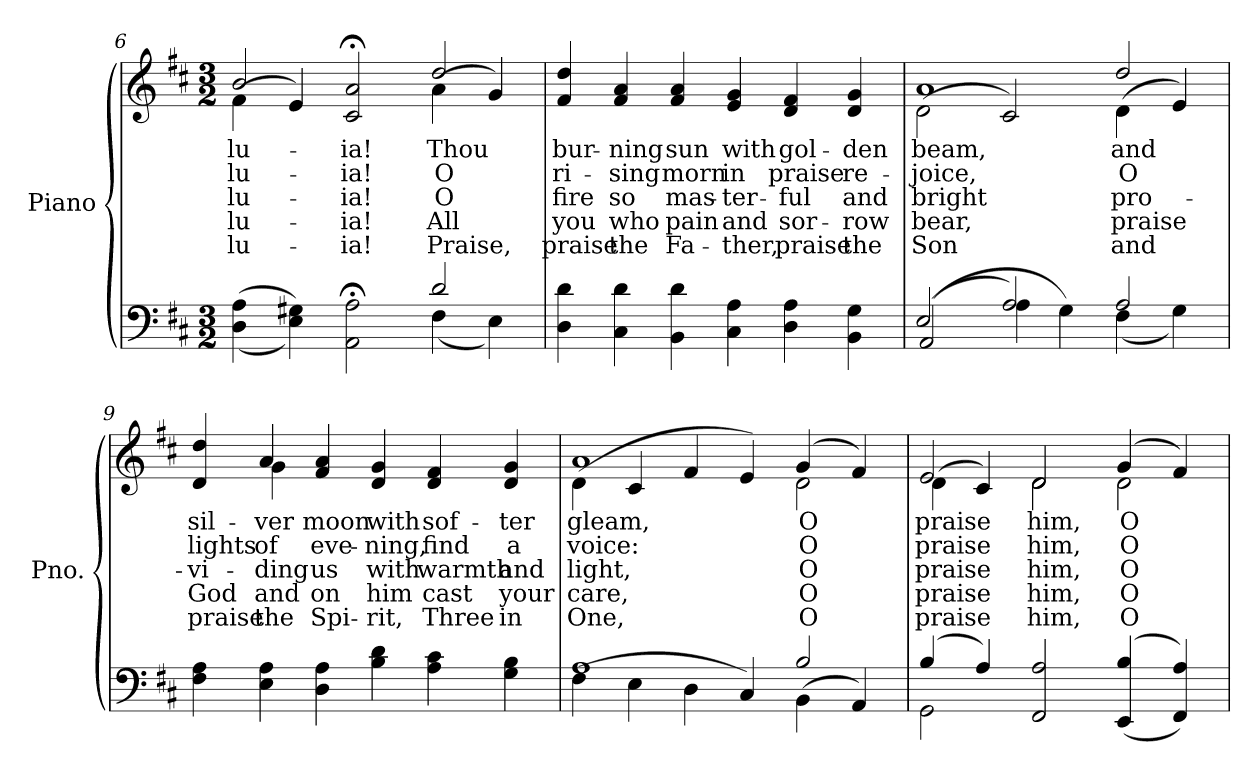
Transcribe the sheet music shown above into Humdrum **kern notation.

**kern	**kern	**text	**text	**text	**text	**text
*part2	*part1	*part1	*part1	*part1	*part1	*part1
*staff2	*staff1	*staff1	*staff1	*staff1	*staff1	*staff1
*I"Piano	*I"Piano	*	*	*	*	*
*I'Pno.	*I'Pno.	*	*	*	*	*
*clefF4	*clefG2	*	*	*	*	*
*k[f#c#]	*k[f#c#]	*	*	*	*	*
*D:	*D:	*	*	*	*	*
*M3/2	*M3/2	*	*	*	*	*
=6	=6	=6	=6	=6	=6	=6
*^	*	*	*	*	*	*
!	!	!	!LO:LY:b:color=#000000	!LO:LY:b:color=#000000	!LO:LY:b:color=#000000	!LO:LY:b:color=#000000	!LO:LY:b:color=#000000
*	*	*^	*	*	*	*	*
((4Di\ 4Ai	1ryy	2bi/	(4f#i\	-lu-	-lu-	-lu-	-lu-	-lu-
4Ei\ 4G#Xi))	.	.	4ei/)	.	.	.	.	.
!	!	!	!	!LO:LY:b:color=#000000	!LO:LY:b:color=#000000	!LO:LY:b:color=#000000	!LO:LY:b:color=#000000	!LO:LY:b:color=#000000
2AAi\; 2Ai;	.	2c#i/; 2ai;	2ryy	-ia!	-ia!	-ia!	ia!	ia!
!	!	!	!	!LO:LY:b:color=#000000	!LO:LY:b:color=#000000	!LO:LY:b:color=#000000	!LO:LY:b:color=#000000	!LO:LY:b:color=#000000
2di/	(4F#i\	2ddi/	(4ai\	Thou	O	O	All	Praise,
.	4Ei\)	.	4gi/)	.	.	.	.	.
*v	*v	*	*	*	*	*	*	*
*	*v	*v	*	*	*	*	*
=7	=7	=7	=7	=7	=7	=7
*^	*^	*	*	*	*	*
!	!	!	!	!LO:LY:b:color=#000000	!LO:LY:b:color=#000000	!LO:LY:b:color=#000000	!LO:LY:b:color=#000000	!LO:LY:b:color=#000000
*v	*v	*	*	*	*	*	*	*
*	*v	*v	*	*	*	*	*
4Di\ 4di	4f#i/ 4ddi	bur-	ri-	fire	you	praise
!	!	!LO:LY:b:color=#000000	!LO:LY:b:color=#000000	!LO:LY:b:color=#000000	!LO:LY:b:color=#000000	!LO:LY:b:color=#000000
4C#i\ 4di	4f#i/ 4ai	-ning	-sing	so	who	the
!	!	!LO:LY:b:color=#000000	!LO:LY:b:color=#000000	!LO:LY:b:color=#000000	!LO:LY:b:color=#000000	!LO:LY:b:color=#000000
4BBi\ 4di	4f#i/ 4ai	sun	morn	mas-	-pain	Fa-
!	!	!LO:LY:b:color=#000000	!LO:LY:b:color=#000000	!LO:LY:b:color=#000000	!LO:LY:b:color=#000000	!LO:LY:b:color=#000000
4C#i\ 4Ai	4ei/ 4gi	with	in	-ter-	-and	ther,
!	!	!LO:LY:b:color=#000000	!LO:LY:b:color=#000000	!LO:LY:b:color=#000000	!LO:LY:b:color=#000000	!LO:LY:b:color=#000000
4Di\ 4Ai	4di/ 4f#i	gol-	praise	ful	sor-	-praise
!	!	!LO:LY:b:color=#000000	!LO:LY:b:color=#000000	!LO:LY:b:color=#000000	!LO:LY:b:color=#000000	!LO:LY:b:color=#000000
4BBi\ 4Gi	4di/ 4gi	-den	re-	and	row	the
!!LO:LB:g=z
=8	=8	=8	=8	=8	=8	=8
*^	*	*	*	*	*	*
!	!	!	!LO:LY:b:color=#000000	!LO:LY:b:color=#000000	!LO:LY:b:color=#000000	!LO:LY:b:color=#000000	!LO:LY:b:color=#000000
*	*	*^	*	*	*	*	*
(2Ei/	(2AAi/	1ai	(2di\	beam,	-joice,	bright	bear,	Son
2Ai/)	4Ai\	.	2c#i/)	.	.	.	.	.
.	4Gi\)	.	.	.	.	.	.	.
!	!	!	!	!LO:LY:b:color=#000000	!LO:LY:b:color=#000000	!LO:LY:b:color=#000000	!LO:LY:b:color=#000000	!LO:LY:b:color=#000000
2Ai/	(4F#i\	2ddi/	(4di\	and	O	pro-	-praise	and
.	4Gi\)	.	4ei/)	.	.	.	.	.
*v	*v	*	*	*	*	*	*	*
=9	=9	=9	=9	=9	=9	=9	=9
*^	*	*	*	*	*	*	*
!	!	!	!	!LO:LY:b:color=#000000	!LO:LY:b:color=#000000	!LO:LY:b:color=#000000	!LO:LY:b:color=#000000	!LO:LY:b:color=#000000
*v	*v	*	*	*	*	*	*	*
4F#i\ 4Ai	4di/ 4ddi	4ryy	sil-	lights	vi-	-God	praise
!	!	!	!LO:LY:b:color=#000000	!LO:LY:b:color=#000000	!LO:LY:b:color=#000000	!LO:LY:b:color=#000000	!LO:LY:b:color=#000000
4Ei\ 4Ai	4ai/	4gi\	-ver	of	ding	and	the
!	!	!	!LO:LY:b:color=#000000	!LO:LY:b:color=#000000	!LO:LY:b:color=#000000	!LO:LY:b:color=#000000	!LO:LY:b:color=#000000
4Di\ 4Ai	4f#i/ 4ai	1ryy	moon	eve-	us	on	Spi-
!	!	!	!LO:LY:b:color=#000000	!LO:LY:b:color=#000000	!LO:LY:b:color=#000000	!LO:LY:b:color=#000000	!LO:LY:b:color=#000000
4Bi\ 4di	4di/ 4gi	.	with	-ning,	-with	him	rit,
!	!	!	!LO:LY:b:color=#000000	!LO:LY:b:color=#000000	!LO:LY:b:color=#000000	!LO:LY:b:color=#000000	!LO:LY:b:color=#000000
4Ai\ 4c#i	4di/ 4f#i	.	sof-	find	warmth	cast	Three
!	!	!	!LO:LY:b:color=#000000	!LO:LY:b:color=#000000	!LO:LY:b:color=#000000	!LO:LY:b:color=#000000	!LO:LY:b:color=#000000
4Gi\ 4Bi	4di/ 4gi	.	-ter	a	and	your	in
=10	=10	=10	=10	=10	=10	=10	=10
*^	*	*	*	*	*	*	*
!	!	!	!	!LO:LY:b:color=#000000	!LO:LY:b:color=#000000	!LO:LY:b:color=#000000	!LO:LY:b:color=#000000	!LO:LY:b:color=#000000
1Ai	(4F#i\	1ai	(4di\	gleam,	voice:	light,	care,	One,
.	4Ei\	.	4c#i/	.	.	.	.	.
.	4Di\	.	4f#i/	.	.	.	.	.
.	4C#i/)	.	4ei/)	.	.	.	.	.
!	!	!	!	!LO:LY:b:color=#000000	!LO:LY:b:color=#000000	!LO:LY:b:color=#000000	!LO:LY:b:color=#000000	!LO:LY:b:color=#000000
2Bi/	(4BBi\	(4gi/	2di\	O	O	O	O	O
.	4AAi/)	4f#i/)	.	.	.	.	.	.
=11	=11	=11	=11	=11	=11	=11	=11	=11
!	!	!	!	!LO:LY:b:color=#000000	!LO:LY:b:color=#000000	!LO:LY:b:color=#000000	!LO:LY:b:color=#000000	!LO:LY:b:color=#000000
(4Bi/	2GGi\	2ei/	(4di\	praise	praise	praise	praise	praise
4Ai/)	.	.	4c#i/)	.	.	.	.	.
!	!	!	!	!LO:LY:b:color=#000000	!LO:LY:b:color=#000000	!LO:LY:b:color=#000000	!LO:LY:b:color=#000000	!LO:LY:b:color=#000000
2FF#i/ 2Ai	1ryy	2di/	2di\	him,	him,	him,	him,	him,
!	!	!	!	!LO:LY:b:color=#000000	!LO:LY:b:color=#000000	!LO:LY:b:color=#000000	!LO:LY:b:color=#000000	!LO:LY:b:color=#000000
((4EEi/ 4Bi	.	(4gi/	2di\	O	O	O	O	O
4FF#i/ 4Ai))	.	4f#i/)	.	.	.	.	.	.
*v	*v	*	*	*	*	*	*	*
*	*v	*v	*	*	*	*	*
=	=	=	=	=	=	=
*-	*-	*-	*-	*-	*-	*-
